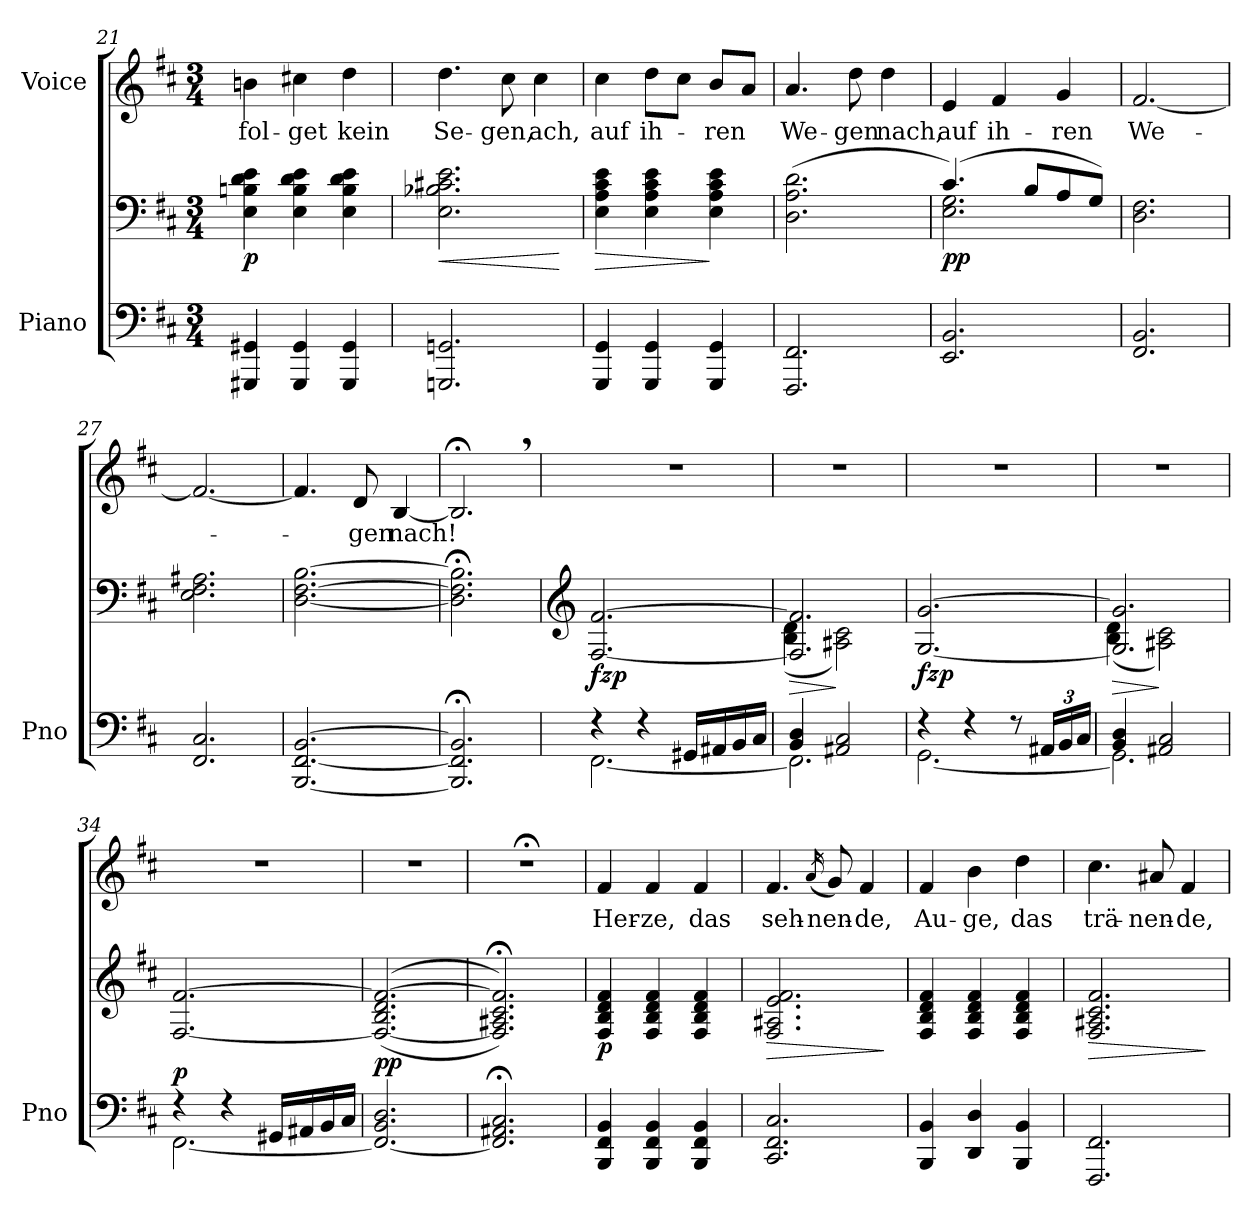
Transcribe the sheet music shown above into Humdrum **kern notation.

**kern	**kern	**dynam	**kern	**text
*part2	*part2	*part2	*part1	*part1
*staff3	*staff2	*staff2/3	*staff1	*staff1
*I"Piano	*	*	*I"Voice	*
*I'Pno	*	*	*	*
*clefF4	*clefF4	*	*clefG2	*
*k[f#c#]	*k[f#c#]	*	*k[f#c#]	*
*M3/4	*M3/4	*	*M3/4	*
=21	=21	=21	=21	=21
!	!	!LO:DY:b	!	!LO:LY:b
4GGG#X/ 4GG#X/	4E\ 4Bn\ 4d\ 4e\	p	4bn\	fol-
!	!	!	!	!LO:LY:b
4GGG#/ 4GG#/	4E\ 4B\ 4d\ 4e\	.	4cc#X\	-get
!	!	!	!	!LO:LY:b
4GGG#/ 4GG#/	4E\ 4B\ 4d\ 4e\	.	4dd\	kein
=22	=22	=22	=22	=22
!	!	!LO:HP:b	!	!LO:LY:b
2.GGGn/ 2.GGn/	2.E\ 2.B-X\ 2.c#X\ 2.e\	<	4.dd\	Se-
!	!	!	!	!LO:LY:b
.	.	.	8cc#\	-gen,
!	!	!	!	!LO:LY:b
.	.	.	4cc#\	ach,
.	.	[	.	.
=23	=23	=23	=23	=23
!	!	!LO:HP:b	!	!LO:LY:b
4GGG/ 4GG/	4E\ 4A\ 4c#\ 4e\	>	4cc#\	auf
!	!	!	!	!LO:LY:b
4GGG/ 4GG/	4E\ 4A\ 4c#\ 4e\	.	8dd\L	ih-
.	.	.	8cc#\J	.
!	!	!	!	!LO:LY:b
4GGG/ 4GG/	4E\ 4A\ 4c#\ 4e\	]	8b/L	-ren
.	.	.	8a/J	.
!!LO:LB:g=z
=24	=24	=24	=24	=24
!	!	!	!	!LO:LY:b
2.FFF#/ 2.FF#/	(2.D\ 2.A\ 2.d\	.	4.a/	We-
!	!	!	!	!LO:LY:b
.	.	.	8dd\	-gen
!	!	!	!	!LO:LY:b
.	.	.	4dd\	nach,
=25	=25	=25	=25	=25
*	*^	*	*	*
!	!	!	!LO:DY:b	!	!LO:LY:b
2.EE/ 2.BB/	(4.c#/)	2.E\ 2.G\	pp	4e/	auf
!	!	!	!	!	!LO:LY:b
.	.	.	.	4f#/	ih-
.	8B/L	.	.	.	.
!	!	!	!	!	!LO:LY:b
.	8A/	.	.	4g/	-ren
.	8G/J)	.	.	.	.
*	*v	*v	*	*	*
=26	=26	=26	=26	=26
!	!	!	!	!LO:LY:b
2.FF#/ 2.BB/	2.D\ 2.F#\	.	[2.f#/	We-
=27	=27	=27	=27	=27
2.FF#/ 2.C#/	2.E\ 2.F#\ 2.A#X\	.	2.f#/_	.
=28	=28	=28	=28	=28
[2.BBB/ [2.FF#/ [2.BB/	[2.D\ [2.F#\ [2.B\	.	4.f#/]	.
!	!	!	!	!LO:LY:b
.	.	.	8d/	-gen
!	!	!	!	!LO:LY:b
.	.	.	[4B/	nach!
=29	=29	=29	=29	=29
2.BBB/];< 2.FF#/];< 2.BB/];<	2.D\];< 2.F#\];< 2.B\];<	.	2.B;<,/]	.
=30	=30	=30	=30	=30
*	*clefG2	*	*	*
*^	*	*	*	*
!	!	!	!LO:DY:b	!	!
!	!	!	!LO:DY:n=1:b	!	!
4r	[2.FF#\	[<2.F#/ [2.f#/	fz p	2.r	.
4r	.	.	.	.	.
16GG#X/LL	.	.	.	.	.
16AA#X/	.	.	.	.	.
16BB/	.	.	.	.	.
16C#/JJ	.	.	.	.	.
=31	=31	=31	=31	=31	=31
!	!	!	!LO:HP:b	!	!
*	*	*^	*	*	*
4BB/ 4D/	2.FF#\]	2.F#/] 2.f#/]	(4B\ 4d\	>	2.r	.
2AA#X/ 2C#/	.	.	2A#X\ 2c#\)	]	.	.
=32	=32	=32	=32	=32	=32	=32
!	!	!	!	!LO:DY:b	!	!
!	!	!	!	!LO:DY:n=1:b	!	!
*	*	*v	*v	*	*	*
4r	[2.GG\	[<2.G/ [2.g/	fz p	2.r	.
4r	.	.	.	.	.
8r	.	.	.	.	.
*Xbrackettup	*	*	*	*	*
24AA#X/LL	.	.	.	.	.
24BB/	.	.	.	.	.
24C#/JJ	.	.	.	.	.
!!LO:PB:g=z
=33	=33	=33	=33	=33	=33
!	!	!	!LO:HP:b	!	!
*	*	*^	*	*	*
4BB/ 4D/	2.GG\]	2.G/] 2.g/]	(4B\ 4d\	>	2.r	.
2AA#X/ 2C#/	.	.	2A#X\ 2c#\)	]	.	.
=34	=34	=34	=34	=34	=34	=34
!	!	!	!	!LO:DY:a=2	!	!
*	*	*v	*v	*	*	*
4r	[2.FF#\	[2.F#/ [2.f#/	p	2.r	.
4r	.	.	.	.	.
16GG#X/LL	.	.	.	.	.
16AA#X/	.	.	.	.	.
16BB/	.	.	.	.	.
16C#/JJ	.	.	.	.	.
*v	*v	*	*	*	*
=35	=35	=35	=35	=35
!	!	!LO:DY:b	!	!
2.FF#/_ 2.BB/ 2.D/	((2.F#/_ 2.B/ 2.d/ 2.f#/_	pp	2.r	.
=36	=36	=36	=36	=36
2.FF#/];< 2.AA#X/;< 2.C#/;<	2.F#/];< 2.A#X/;< 2.c#/;< 2.f#/];<))	.	2.r;<	.
=37	=37	=37	=37	=37
!	!	!LO:DY:b	!	!LO:LY:b
4BBB/ 4FF#/ 4BB/	4F#/ 4B/ 4d/ 4f#/	p	4f#/	Her-
!	!	!	!	!LO:LY:b
4BBB/ 4FF#/ 4BB/	4F#/ 4B/ 4d/ 4f#/	.	4f#/	-ze,
!	!	!	!	!LO:LY:b
4BBB/ 4FF#/ 4BB/	4F#/ 4B/ 4d/ 4f#/	.	4f#/	das
=38	=38	=38	=38	=38
!	!	!LO:HP:b	!	!LO:LY:b
2.CC#/ 2.FF#/ 2.C#/	2.F#/ 2.A#X/ 2.e/ 2.f#/	>	4.f#/	seh-
.	.	.	(16qa/	.
!	!	!	!	!LO:LY:b
.	.	.	8g/)	-nen-
!	!	!	!	!LO:LY:b
.	.	.	4f#/	-de,
.	.	]	.	.
=39	=39	=39	=39	=39
!	!	!	!	!LO:LY:b
4BBB/ 4BB/	4F#/ 4B/ 4d/ 4f#/	.	4f#/	Au-
!	!	!	!	!LO:LY:b
4DD/ 4D/	4F#/ 4B/ 4d/ 4f#/	.	4b\	-ge,
!	!	!	!	!LO:LY:b
4BBB/ 4BB/	4F#/ 4B/ 4d/ 4f#/	.	4dd\	das
=40	=40	=40	=40	=40
!	!	!LO:HP:b	!	!LO:LY:b
2.FFF#/ 2.FF#/	2.F#/ 2.A#X/ 2.c#/ 2.f#/	>	4.cc#\	trä-
!	!	!	!	!LO:LY:b
.	.	.	8a#X/	-nen-
!	!	!	!	!LO:LY:b
.	.	.	4f#/	-de,
.	.	]	.	.
=	=	=	=	=
*-	*-	*-	*-	*-
